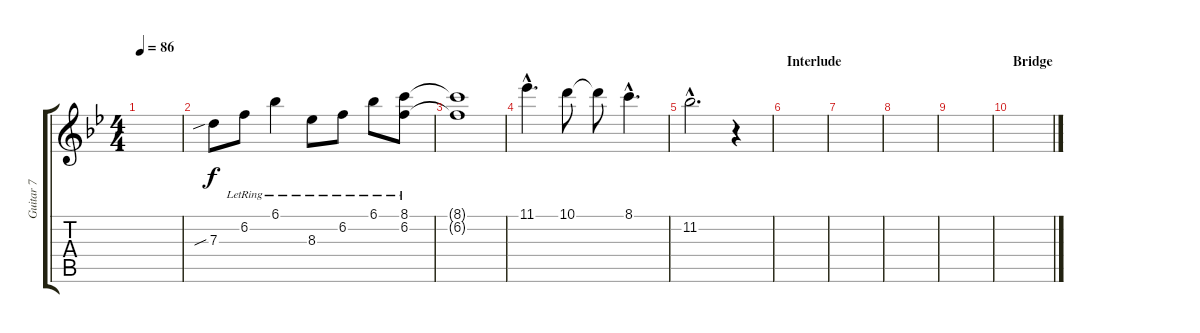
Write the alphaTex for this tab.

\track ("Guitar 7" "Guitar 7") {instrument overdrivenguitar}
\staff {score tabs}
\tuning (E4 B3 G3 D3 A2 E2) {hide}
\ts (4 4)
\tempo 86
\clef g2
\ks bb
|
7.3{sib}.8 6.2{lr}.8 6.1{lr}.4 8.3{lr}.8 6.2{lr}.8 6.1{lr}.8 (8.1{lr} 6.2{lr}).8 |
(8.1{t} 6.2{t}).1 |
11.1{hac}.4{d} 10.1.8 10.1{t}.8 8.1{hac}.4{d} |
11.2{hac}.2{d} r.4 |
\section ("" "Interlude")
|
|
|
|
\section ("" "Bridge")
